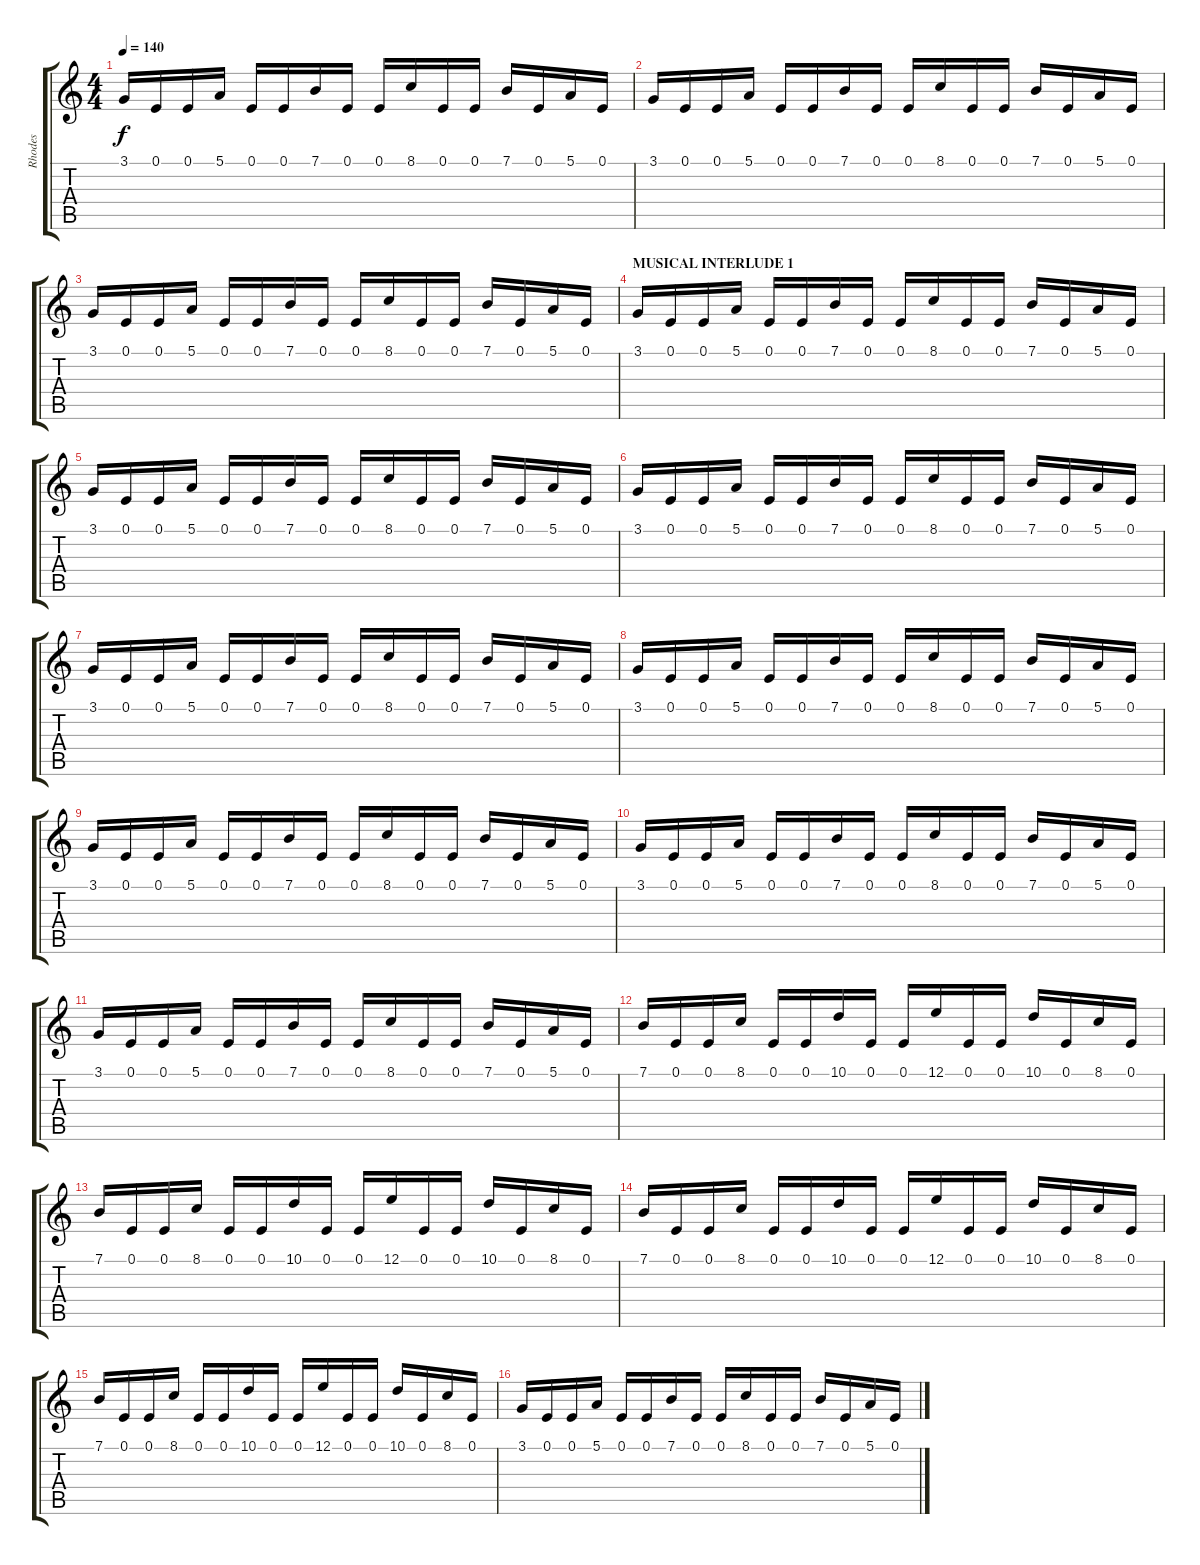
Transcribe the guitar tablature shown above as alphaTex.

\track ("Rhodes" "Rhodes") {instrument electricpiano1}
\staff {score tabs}
\tuning (E4 B3 G3 D3 A2 E2) {hide}
\ts (4 4)
\tempo 140
\clef g2
\ks c
3.1.16{dy f} 0.1.16 0.1.16 5.1.16 0.1.16 0.1.16 7.1.16 0.1.16 0.1.16 8.1.16 0.1.16 0.1.16 7.1.16 0.1.16 5.1.16 0.1.16 |
3.1.16 0.1.16 0.1.16 5.1.16 0.1.16 0.1.16 7.1.16 0.1.16 0.1.16 8.1.16 0.1.16 0.1.16 7.1.16 0.1.16 5.1.16 0.1.16 |
3.1.16 0.1.16 0.1.16 5.1.16 0.1.16 0.1.16 7.1.16 0.1.16 0.1.16 8.1.16 0.1.16 0.1.16 7.1.16 0.1.16 5.1.16 0.1.16 |
\section ("" "MUSICAL INTERLUDE 1")
3.1.16 0.1.16 0.1.16 5.1.16 0.1.16 0.1.16 7.1.16 0.1.16 0.1.16 8.1.16 0.1.16 0.1.16 7.1.16 0.1.16 5.1.16 0.1.16 |
3.1.16 0.1.16 0.1.16 5.1.16 0.1.16 0.1.16 7.1.16 0.1.16 0.1.16 8.1.16 0.1.16 0.1.16 7.1.16 0.1.16 5.1.16 0.1.16 |
3.1.16 0.1.16 0.1.16 5.1.16 0.1.16 0.1.16 7.1.16 0.1.16 0.1.16 8.1.16 0.1.16 0.1.16 7.1.16 0.1.16 5.1.16 0.1.16 |
3.1.16 0.1.16 0.1.16 5.1.16 0.1.16 0.1.16 7.1.16 0.1.16 0.1.16 8.1.16 0.1.16 0.1.16 7.1.16 0.1.16 5.1.16 0.1.16 |
3.1.16 0.1.16 0.1.16 5.1.16 0.1.16 0.1.16 7.1.16 0.1.16 0.1.16 8.1.16 0.1.16 0.1.16 7.1.16 0.1.16 5.1.16 0.1.16 |
3.1.16 0.1.16 0.1.16 5.1.16 0.1.16 0.1.16 7.1.16 0.1.16 0.1.16 8.1.16 0.1.16 0.1.16 7.1.16 0.1.16 5.1.16 0.1.16 |
3.1.16 0.1.16 0.1.16 5.1.16 0.1.16 0.1.16 7.1.16 0.1.16 0.1.16 8.1.16 0.1.16 0.1.16 7.1.16 0.1.16 5.1.16 0.1.16 |
3.1.16 0.1.16 0.1.16 5.1.16 0.1.16 0.1.16 7.1.16 0.1.16 0.1.16 8.1.16 0.1.16 0.1.16 7.1.16 0.1.16 5.1.16 0.1.16 |
7.1.16 0.1.16 0.1.16 8.1.16 0.1.16 0.1.16 10.1.16 0.1.16 0.1.16 12.1.16 0.1.16 0.1.16 10.1.16 0.1.16 8.1.16 0.1.16 |
7.1.16 0.1.16 0.1.16 8.1.16 0.1.16 0.1.16 10.1.16 0.1.16 0.1.16 12.1.16 0.1.16 0.1.16 10.1.16 0.1.16 8.1.16 0.1.16 |
7.1.16 0.1.16 0.1.16 8.1.16 0.1.16 0.1.16 10.1.16 0.1.16 0.1.16 12.1.16 0.1.16 0.1.16 10.1.16 0.1.16 8.1.16 0.1.16 |
7.1.16 0.1.16 0.1.16 8.1.16 0.1.16 0.1.16 10.1.16 0.1.16 0.1.16 12.1.16 0.1.16 0.1.16 10.1.16 0.1.16 8.1.16 0.1.16 |
3.1.16 0.1.16 0.1.16 5.1.16 0.1.16 0.1.16 7.1.16 0.1.16 0.1.16 8.1.16 0.1.16 0.1.16 7.1.16 0.1.16 5.1.16 0.1.16
